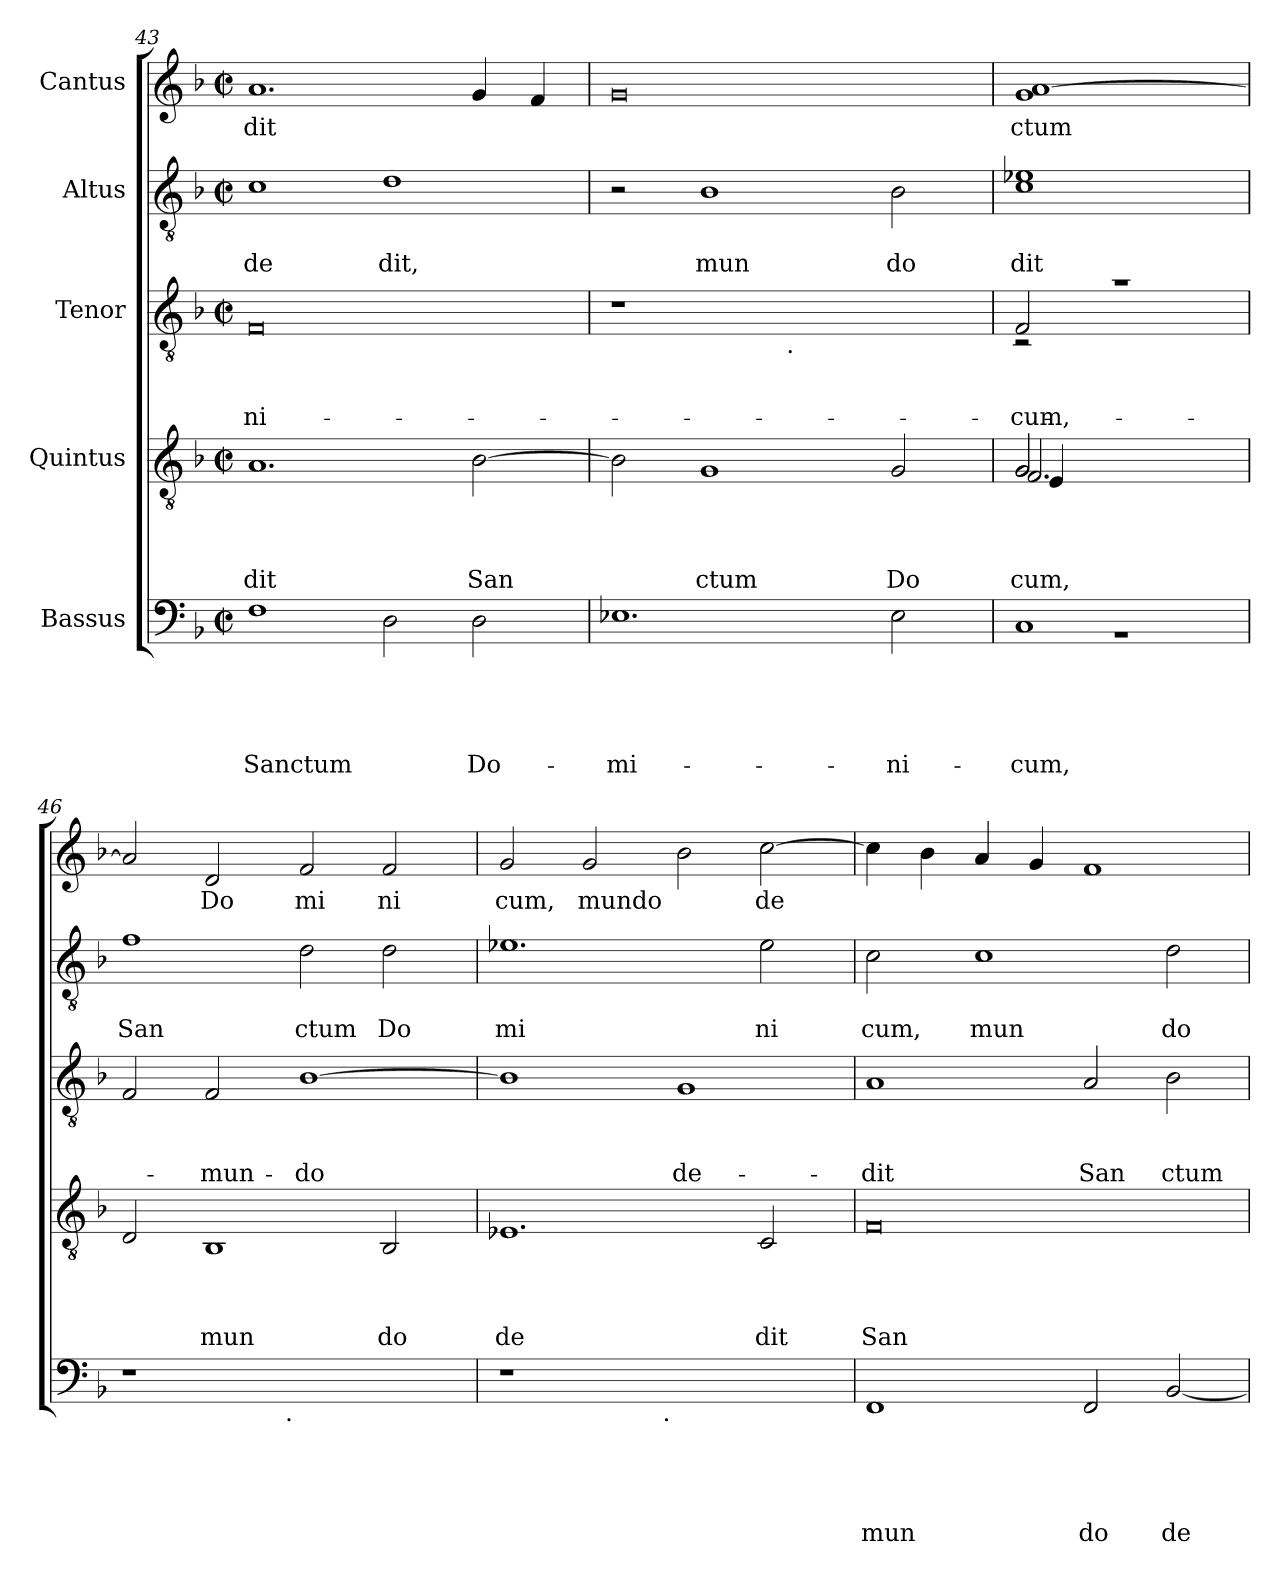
**kern	**text	**text	**text	**text	**text	**kern	**text	**text	**text	**text	**kern	**text	**text	**text	**kern	**text	**text	**kern	**text
*part5	*part5	*part5	*part5	*part5	*part5	*part4	*part4	*part4	*part4	*part4	*part3	*part3	*part3	*part3	*part2	*part2	*part2	*part1	*part1
*staff5	*staff5	*staff5	*staff5	*staff5	*staff5	*staff4	*staff4	*staff4	*staff4	*staff4	*staff3	*staff3	*staff3	*staff3	*staff2	*staff2	*staff2	*staff1	*staff1
*I"Bassus	*	*	*	*	*	*I"Quintus	*	*	*	*	*I"Tenor	*	*	*	*I"Altus	*	*	*I"Cantus	*
*clefF4	*	*	*	*	*	*clefGv2	*	*	*	*	*clefGv2	*	*	*	*clefGv2	*	*	*clefG2	*
*k[b-]	*	*	*	*	*	*k[b-]	*	*	*	*	*k[b-]	*	*	*	*k[b-]	*	*	*k[b-]	*
*F:	*	*	*	*	*	*F:	*	*	*	*	*F:	*	*	*	*F:	*	*	*F:	*
*M2/2	*	*	*	*	*	*M2/2	*	*	*	*	*M2/2	*	*	*	*M2/2	*	*	*M2/2	*
*met(c|)	*	*	*	*	*	*met(c|)	*	*	*	*	*met(c|)	*	*	*	*met(c|)	*	*	*met(c|)	*
=43	=43	=43	=43	=43	=43	=43	=43	=43	=43	=43	=43	=43	=43	=43	=43	=43	=43	=43	=43
!	!	!	!	!	!LO:LY:b	!	!	!	!	!LO:LY:b	!	!	!	!LO:LY:b	!	!	!LO:LY:b	!	!LO:LY:b
1F	.	.	.	.	Sanctum	1.A	.	.	.	dit	0F	.	.	-ni-	1c	.	de	1.a	dit
!	!	!	!	!	!	!	!	!	!	!	!	!	!	!	!	!	!LO:LY:b	!	!
2D\	.	.	.	.	.	.	.	.	.	.	.	.	.	.	1d	.	dit,	.	.
!	!	!	!	!	!LO:LY:b	!	!	!	!	!LO:LY:b	!	!	!	!	!	!	!	!	!
2D\	.	.	.	.	Do-	[>2B-\	.	.	.	San	.	.	.	.	.	.	.	4g/	.
.	.	.	.	.	.	.	.	.	.	.	.	.	.	.	.	.	.	4f/	.
=44	=44	=44	=44	=44	=44	=44	=44	=44	=44	=44	=44	=44	=44	=44	=44	=44	=44	=44	=44
!	!	!	!	!	!LO:LY:b	!	!	!	!	!	!	!	!	!	!	!	!	!	!
*	*	*	*	*	*	*	*	*	*	*	*^	*	*	*	*	*	*	*	*
1.E-X	.	.	.	.	-mi-	2B-\]	.	.	.	.	1r	2ryy	.	.	.	2r	.	.	0g	.
!	!	!	!	!	!	!	!	!	!	!LO:LY:b	!	!	!	!	!	!	!	!LO:LY:b	!	!
.	.	.	.	.	.	1G	.	.	.	ctum	.	4...ryy	.	.	.	1B-	.	mun	.	.
!	!	!	!	!	!	!	!	!	!	!	!	!LO:TX:b:t=.	!	!	!	!	!	!	!	!
.	.	.	.	.	.	.	.	.	.	.	.	1ryy	.	.	.	.	.	.	.	.
.	.	.	.	.	.	.	.	.	.	.	1ryy	.	.	.	.	.	.	.	.	.
!	!	!	!	!	!LO:LY:b	!	!	!	!	!LO:LY:b	!	!	!	!	!	!	!	!LO:LY:b	!	!
2E-\	.	.	.	.	-ni-	2G/	.	.	.	Do	.	.	.	.	.	2B-\	.	do	.	.
.	.	.	.	.	.	.	.	.	.	.	.	32ryy	.	.	.	.	.	.	.	.
=45	=45	=45	=45	=45	=45	=45	=45	=45	=45	=45	=45	=45	=45	=45	=45	=45	=45	=45	=45	=45
!	!	!	!	!	!LO:LY:b	!	!	!	!	!LO:LY:b	!	!	!	!	!	!	!	!	!	!
*^	*	*	*	*	*	*^	*	*	*	*	*	*	*	*	*	*	*	*	*	*
!	!	!	!	!	!	!	!	!	!	!	!	!LO:LY:b	!	!	!	!	!	!	!	!	!	!
*	*	*	*	*	*	*	*	*^	*	*	*	*	*	*	*	*	*	*	*	*	*	*
!	!	!	!	!	!	!	!	!	!	!	!	!	!LO:LY:b	!	!	!	!	!LO:LY:b	!	!	!LO:LY:b	!	!LO:LY:b
*	*	*	*	*	*	*	*	*	*^	*	*	*	*	*	*^	*	*	*	*	*	*	*	*
1C	1rC	.	.	.	.	-cum,	2G/	2G/	2.F/	4E/	.	.	.	cum,	1ra	2rC	2F/	.	.	-cum,	1c 1e-	.	dit	1g [<1a	ctum
.	.	.	.	.	.	.	.	.	.	4ryy	.	.	.	.	.	.	.	.	.	.	.	.	.	.	.
.	.	.	.	.	.	.	4ryy	4ryy	.	2ryy	.	.	.	.	.	2ryy	2ryy	.	.	.	.	.	.	.	.
.	.	.	.	.	.	.	4ryy	4ryy	4ryy	.	.	.	.	.	.	.	.	.	.	.	.	.	.	.	.
*	*	*	*	*	*	*	*	*	*v	*v	*	*	*	*	*	*	*	*	*	*	*	*	*	*	*
*	*	*	*	*	*	*	*	*	*	*	*	*	*	*v	*v	*v	*	*	*	*	*	*	*	*
=46	=46	=46	=46	=46	=46	=46	=46	=46	=46	=46	=46	=46	=46	=46	=46	=46	=46	=46	=46	=46	=46	=46
!	!	!	!	!	!	!	!	!	!	!	!	!	!	!	!	!	!	!	!	!LO:LY:b	!	!
*	*	*	*	*	*	*	*v	*v	*v	*	*	*	*	*	*	*	*	*	*	*	*	*
1r	2ryy	.	.	.	.	.	2D/	.	.	.	.	2F/	.	.	.	1f	.	San	2a/]	.
!	!	!	!	!	!	!	!	!	!	!	!LO:LY:b	!	!	!	!LO:LY:b	!	!	!	!	!LO:LY:b
.	4...ryy	.	.	.	.	.	1BB-	.	.	.	mun	2F/	.	.	mun-	.	.	.	2d/	Do
!	!LO:TX:b:t=.	!	!	!	!	!	!	!	!	!	!	!	!	!	!	!	!	!	!	!
.	1ryy	.	.	.	.	.	.	.	.	.	.	.	.	.	.	.	.	.	.	.
!	!	!	!	!	!	!	!	!	!	!	!	!	!	!	!LO:LY:b	!	!	!LO:LY:b	!	!LO:LY:b
1ryy	.	.	.	.	.	.	.	.	.	.	.	[>1B-	.	.	-do	2d\	.	ctum	2f/	mi
!	!	!	!	!	!	!	!	!	!	!	!LO:LY:b	!	!	!	!	!	!	!LO:LY:b	!	!LO:LY:b
.	.	.	.	.	.	.	2BB-/	.	.	.	do	.	.	.	.	2d\	.	Do	2f/	ni
.	32ryy	.	.	.	.	.	.	.	.	.	.	.	.	.	.	.	.	.	.	.
=47	=47	=47	=47	=47	=47	=47	=47	=47	=47	=47	=47	=47	=47	=47	=47	=47	=47	=47	=47	=47
!	!	!	!	!	!	!	!	!	!	!	!LO:LY:b	!	!	!	!	!	!	!LO:LY:b	!	!LO:LY:b
1r	2ryy	.	.	.	.	.	1.E-	.	.	.	de	1B-]	.	.	.	1.e-X	.	mi	2g/	cum,
!	!	!	!	!	!	!	!	!	!	!	!	!	!	!	!	!	!	!	!	!LO:LY:b
.	4...ryy	.	.	.	.	.	.	.	.	.	.	.	.	.	.	.	.	.	2g/	mundo
!	!LO:TX:b:t=.	!	!	!	!	!	!	!	!	!	!	!	!	!	!	!	!	!	!	!
.	1ryy	.	.	.	.	.	.	.	.	.	.	.	.	.	.	.	.	.	.	.
!	!	!	!	!	!	!	!	!	!	!	!	!	!	!	!LO:LY:b	!	!	!	!	!
1ryy	.	.	.	.	.	.	.	.	.	.	.	1G	.	.	de-	.	.	.	2b-\	.
!	!	!	!	!	!	!	!	!	!	!	!LO:LY:b	!	!	!	!	!	!	!LO:LY:b	!	!LO:LY:b
.	.	.	.	.	.	.	2C/	.	.	.	dit	.	.	.	.	2e-\	.	ni	[<2cc\	de
.	32ryy	.	.	.	.	.	.	.	.	.	.	.	.	.	.	.	.	.	.	.
!!LO:LB:g=z
=48	=48	=48	=48	=48	=48	=48	=48	=48	=48	=48	=48	=48	=48	=48	=48	=48	=48	=48	=48	=48
!	!	!	!	!	!	!LO:LY:b	!	!	!	!	!LO:LY:b	!	!	!	!LO:LY:b	!	!	!LO:LY:b	!	!
*v	*v	*	*	*	*	*	*	*	*	*	*	*	*	*	*	*	*	*	*	*
1FF	.	.	.	.	mun	0F	.	.	.	San	1A	.	.	-dit	2c\	.	cum,	4cc\]	.
.	.	.	.	.	.	.	.	.	.	.	.	.	.	.	.	.	.	4b-\	.
!	!	!	!	!	!	!	!	!	!	!	!	!	!	!	!	!	!LO:LY:b	!	!
.	.	.	.	.	.	.	.	.	.	.	.	.	.	.	1c	.	mun	4a/	.
.	.	.	.	.	.	.	.	.	.	.	.	.	.	.	.	.	.	4g/	.
!	!	!	!	!	!LO:LY:b	!	!	!	!	!	!	!	!	!LO:LY:b	!	!	!	!	!
2FF/	.	.	.	.	do	.	.	.	.	.	2A/	.	.	San	.	.	.	1f	.
!	!	!	!	!	!LO:LY:b	!	!	!	!	!	!	!	!	!LO:LY:b	!	!	!LO:LY:b	!	!
[<2BB-/	.	.	.	.	de	.	.	.	.	.	2B-\	.	.	ctum	2d\	.	do	.	.
=	=	=	=	=	=	=	=	=	=	=	=	=	=	=	=	=	=	=	=
*-	*-	*-	*-	*-	*-	*-	*-	*-	*-	*-	*-	*-	*-	*-	*-	*-	*-	*-	*-
